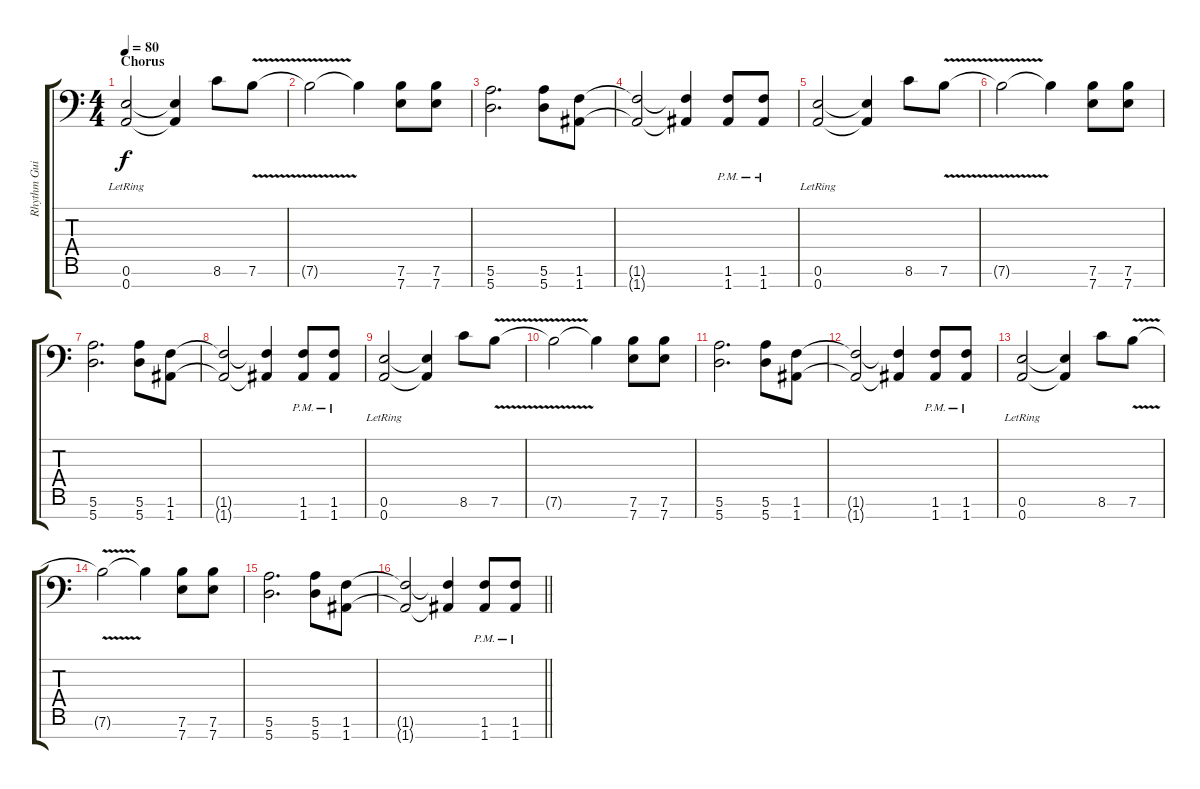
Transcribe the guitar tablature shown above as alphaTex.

\track ("Rhythm Guitar 2" "Rhythm Gui") {instrument overdrivenguitar}
\staff {score tabs}
\tuning (E4 B3 G3 D3 A2 E2 A1) {hide}
\ts (4 4)
\section ("" "Chorus")
\tempo 80
\clef f4
\ks c
(0.6 0.7{lr}).2{dy f} (0.6{t} 0.7{t}).4 8.6.8 7.6{v}.8 |
7.6{t}.2 7.6{t}.4 (7.6 7.7).8 (7.6 7.7).8 |
(5.6 5.7).2{d} (5.6 5.7).8 (1.6 1.7).8 |
(1.6{t} 1.7{t}).2 (1.6{t} 1.7{t}).4 (1.6{pm} 1.7{pm}).8 (1.6{pm} 1.7{pm}).8 |
(0.6 0.7{lr}).2 (0.6{t} 0.7{t}).4 8.6.8 7.6{v}.8 |
7.6{t}.2 7.6{t}.4 (7.6 7.7).8 (7.6 7.7).8 |
(5.6 5.7).2{d} (5.6 5.7).8 (1.6 1.7).8 |
(1.6{t} 1.7{t}).2 (1.6{t} 1.7{t}).4 (1.6{pm} 1.7{pm}).8 (1.6{pm} 1.7{pm}).8 |
(0.6 0.7{lr}).2 (0.6{t} 0.7{t}).4 8.6.8 7.6{v}.8 |
7.6{t}.2 7.6{t}.4 (7.6 7.7).8 (7.6 7.7).8 |
(5.6 5.7).2{d} (5.6 5.7).8 (1.6 1.7).8 |
(1.6{t} 1.7{t}).2 (1.6{t} 1.7{t}).4 (1.6{pm} 1.7{pm}).8 (1.6{pm} 1.7{pm}).8 |
(0.6 0.7{lr}).2 (0.6{t} 0.7{t}).4 8.6.8 7.6{v}.8 |
7.6{t}.2 7.6{t}.4 (7.6 7.7).8 (7.6 7.7).8 |
(5.6 5.7).2{d} (5.6 5.7).8 (1.6 1.7).8 |
\barLineRight lightlight
(1.6{t} 1.7{t}).2 (1.6{t} 1.7{t}).4 (1.6{pm} 1.7{pm}).8 (1.6{pm} 1.7{pm}).8
